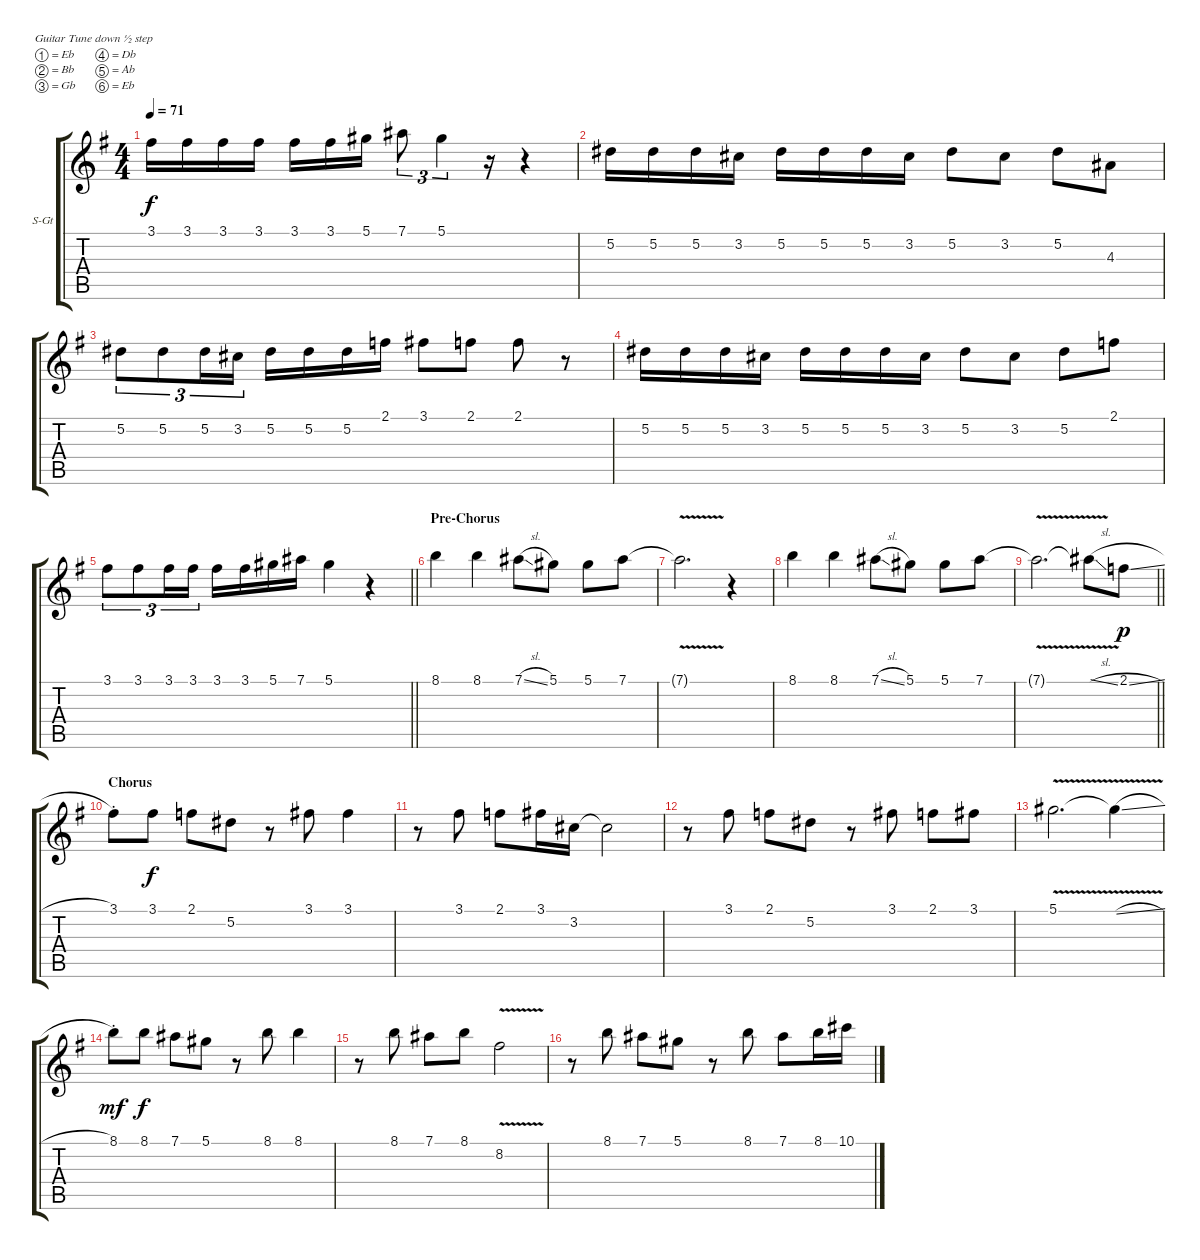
\bracketExtendMode groupsimilarinstruments
\firstSystemTrackNameOrientation horizontal
\otherSystemsTrackNameOrientation horizontal
\track ("Вокал" "S-Gt") {mute instrument trumpet}
\staff {score tabs}
\tuning (Eb4 Bb3 Gb3 Db3 Ab2 Eb2)
\displaytranspose 12
\ts (4 4)
\tempo 71
\clef g2
\ks eminor
3.1.16{dy f} 3.1.16 3.1.16 3.1.16 3.1.16 3.1.16 5.1.16 7.1.8{tu (3 2)} 5.1.4{tu (3 2)} r.16 r.4 |
5.2.16 5.2.16 5.2.16 3.2.16 5.2.16 5.2.16 5.2.16 3.2.16 5.2.8 3.2.8 5.2.8 4.3.8 |
5.2.8{tu (3 2)} 5.2.8{tu (3 2)} 5.2.16{tu (3 2)} 3.2.16{tu (3 2)} 5.2.16 5.2.16 5.2.16 2.1.16 3.1.8 2.1.8 2.1.8 r.8 |
5.2.16 5.2.16 5.2.16 3.2.16 5.2.16 5.2.16 5.2.16 3.2.16 5.2.8 3.2.8 5.2.8 2.1.8 |
\barLineRight lightlight
3.1.8{tu (3 2)} 3.1.8{tu (3 2)} 3.1.16{tu (3 2)} 3.1.16{tu (3 2)} 3.1.16 3.1.16 5.1.16 7.1.16 5.1.4 r.4 |
\section ("" "Pre-Chorus")
8.1.4 8.1.4 7.1{sl}.8 5.1.8 5.1.8 7.1.8 |
7.1{v t}.2{d} r.4 |
8.1.4 8.1.4 7.1{sl}.8 5.1.8 5.1.8 7.1.8 |
\barLineRight lightlight
7.1{v t}.2{d} 7.1{v sl t}.8 2.1{sl}.8{dy p} |
\section ("" "Chorus")
3.1{st}.8 3.1.8{dy f} 2.1.8 5.2.8 r.8 3.1.8 3.1.4 |
r.8 3.1.8 2.1.8 3.1.16 3.2.16 3.2{t}.2 |
r.8 3.1.8 2.1.8 5.2.8 r.8 3.1.8 2.1.8 3.1.8 |
5.1{v}.2{d} 5.1{v sl t}.4 |
8.1{st}.8{dy mf} 8.1.8{dy f} 7.1.8 5.1.8 r.8 8.1.8 8.1.4 |
r.8 8.1.8 7.1.8 8.1.8 8.2{v}.2 |
r.8 8.1.8 7.1.8 5.1.8 r.8 8.1.8 7.1.8 8.1.16 10.1.16
